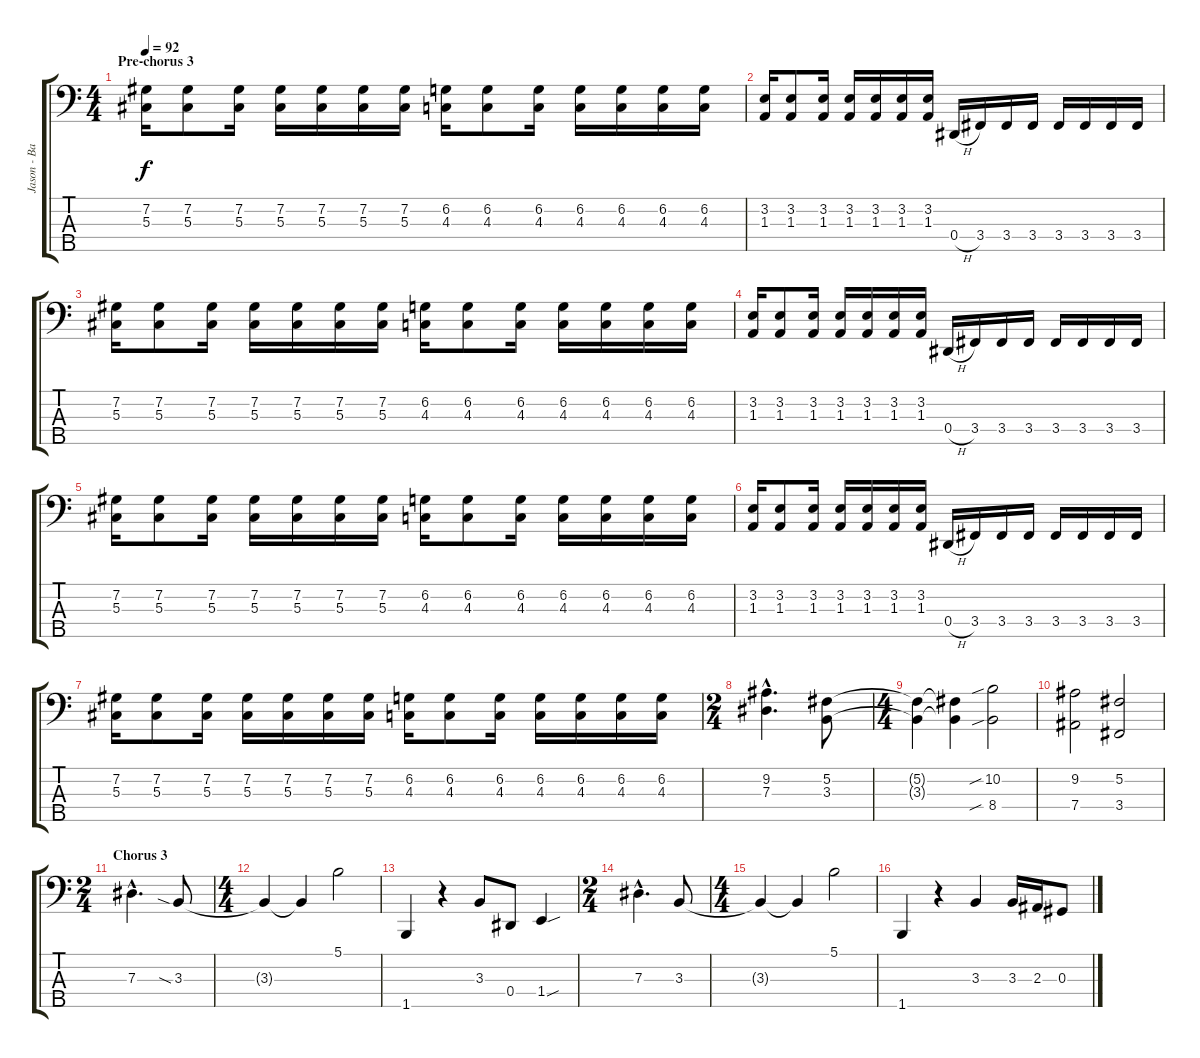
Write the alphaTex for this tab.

\track ("Jason - Bass" "Jason - Ba") {instrument electricbasspick}
\staff {score tabs}
\tuning (Gb2 Db2 Ab1 Eb1 Bb0) {hide}
\ts (4 4)
\section ("" "Pre-chorus 3")
\tempo 92
\clef f4
\ks c
(7.2 5.3).16{dy f} (7.2 5.3).8 (7.2 5.3).16 (7.2 5.3).16 (7.2 5.3).16 (7.2 5.3).16 (7.2 5.3).16 (6.2 4.3).16 (6.2 4.3).8 (6.2 4.3).16 (6.2 4.3).16 (6.2 4.3).16 (6.2 4.3).16 (6.2 4.3).16 |
(3.2 1.3).16 (3.2 1.3).8 (3.2 1.3).16 (3.2 1.3).16 (3.2 1.3).16 (3.2 1.3).16 (3.2 1.3).16 0.4{h}.16 3.4.16 3.4.16 3.4.16 3.4.16 3.4.16 3.4.16 3.4.16 |
(7.2 5.3).16 (7.2 5.3).8 (7.2 5.3).16 (7.2 5.3).16 (7.2 5.3).16 (7.2 5.3).16 (7.2 5.3).16 (6.2 4.3).16 (6.2 4.3).8 (6.2 4.3).16 (6.2 4.3).16 (6.2 4.3).16 (6.2 4.3).16 (6.2 4.3).16 |
(3.2 1.3).16 (3.2 1.3).8 (3.2 1.3).16 (3.2 1.3).16 (3.2 1.3).16 (3.2 1.3).16 (3.2 1.3).16 0.4{h}.16 3.4.16 3.4.16 3.4.16 3.4.16 3.4.16 3.4.16 3.4.16 |
(7.2 5.3).16 (7.2 5.3).8 (7.2 5.3).16 (7.2 5.3).16 (7.2 5.3).16 (7.2 5.3).16 (7.2 5.3).16 (6.2 4.3).16 (6.2 4.3).8 (6.2 4.3).16 (6.2 4.3).16 (6.2 4.3).16 (6.2 4.3).16 (6.2 4.3).16 |
(3.2 1.3).16 (3.2 1.3).8 (3.2 1.3).16 (3.2 1.3).16 (3.2 1.3).16 (3.2 1.3).16 (3.2 1.3).16 0.4{h}.16 3.4.16 3.4.16 3.4.16 3.4.16 3.4.16 3.4.16 3.4.16 |
(7.2 5.3).16 (7.2 5.3).8 (7.2 5.3).16 (7.2 5.3).16 (7.2 5.3).16 (7.2 5.3).16 (7.2 5.3).16 (6.2 4.3).16 (6.2 4.3).8 (6.2 4.3).16 (6.2 4.3).16 (6.2 4.3).16 (6.2 4.3).16 (6.2 4.3).16 |
\ts (2 4)
(9.2{hac} 7.3{hac}).4{d} (5.2 3.3).8 |
\ts (4 4)
(5.2{t} 3.3{t}).4 (5.2{t} 3.3{t}).4 (10.2{sib} 8.4{sib}).2 |
(9.2 7.4).2 (5.2 3.4).2 |
\ts (2 4)
\section ("" "Chorus 3")
7.3{hac}.4{d} 3.3{sia}.8 |
\ts (4 4)
3.3{t}.4 3.3{t}.4 5.1.2 |
1.5.4 r.4 3.3.8 0.4.8 1.4{sou}.4 |
\ts (2 4)
7.3{hac}.4{d} 3.3.8 |
\ts (4 4)
3.3{t}.4 3.3{t}.4 5.1.2 |
1.5.4 r.4 3.3.4 3.3.16 2.3.16 0.3.8
